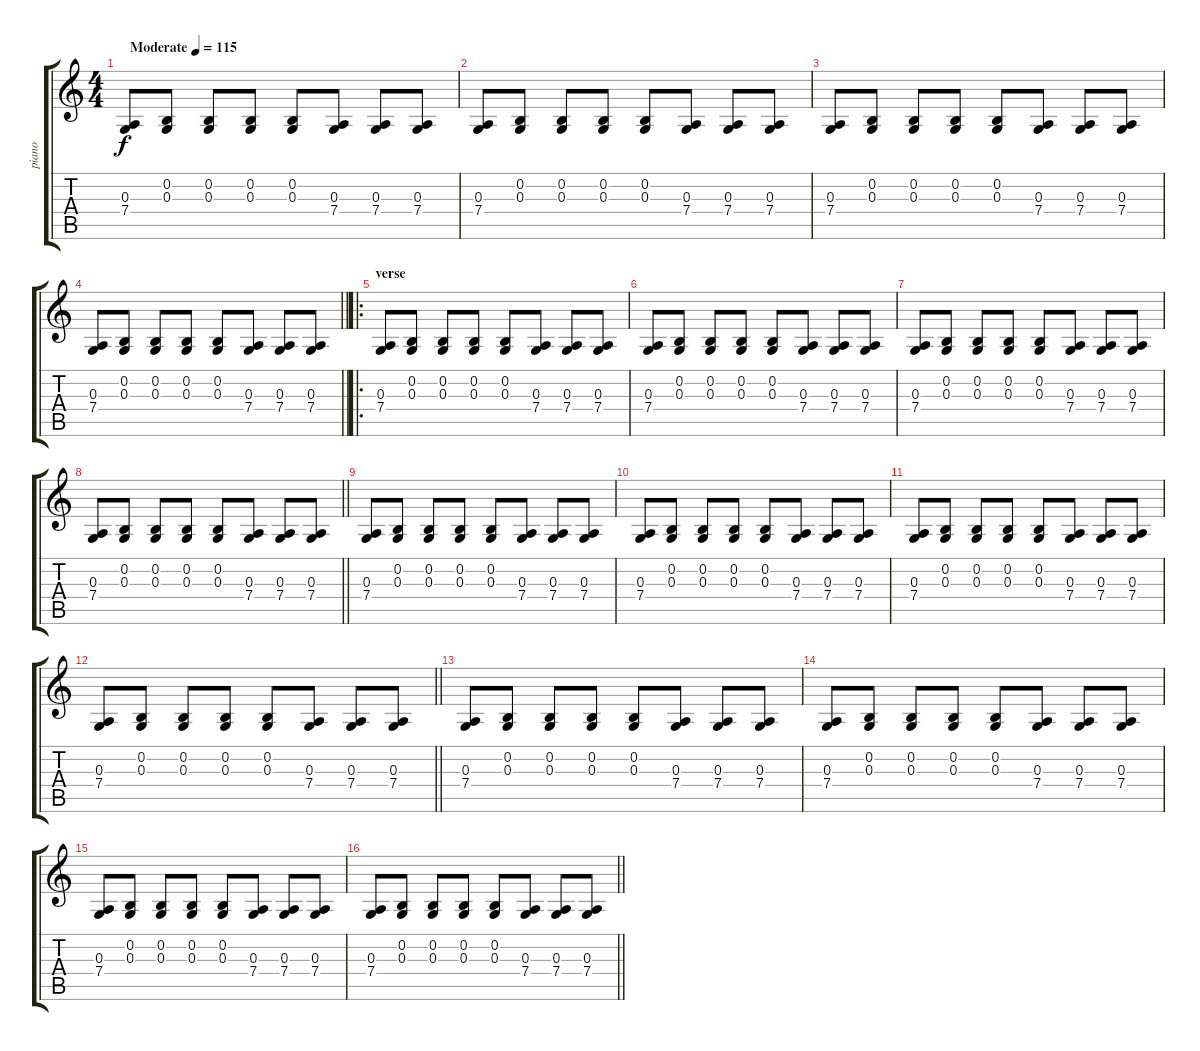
\track ("piano" "piano") {instrument acousticgrandpiano}
\staff {score tabs}
\tuning (E4 B3 G3 D3 A2 E2) {hide}
\ts (4 4)
\tempo (115 "Moderate")
\clef g2
\ks c
(0.3 7.4).8{dy f instrument acousticgrandpiano} (0.2 0.3).8 (0.2 0.3).8 (0.2 0.3).8 (0.2 0.3).8 (0.3 7.4).8 (0.3 7.4).8 (0.3 7.4).8 |
(0.3 7.4).8 (0.2 0.3).8 (0.2 0.3).8 (0.2 0.3).8 (0.2 0.3).8 (0.3 7.4).8 (0.3 7.4).8 (0.3 7.4).8 |
(0.3 7.4).8 (0.2 0.3).8 (0.2 0.3).8 (0.2 0.3).8 (0.2 0.3).8 (0.3 7.4).8 (0.3 7.4).8 (0.3 7.4).8 |
\barLineRight lightlight
(0.3 7.4).8 (0.2 0.3).8 (0.2 0.3).8 (0.2 0.3).8 (0.2 0.3).8 (0.3 7.4).8 (0.3 7.4).8 (0.3 7.4).8 |
\ro
\section ("" "verse")
(0.3 7.4).8 (0.2 0.3).8 (0.2 0.3).8 (0.2 0.3).8 (0.2 0.3).8 (0.3 7.4).8 (0.3 7.4).8 (0.3 7.4).8 |
(0.3 7.4).8 (0.2 0.3).8 (0.2 0.3).8 (0.2 0.3).8 (0.2 0.3).8 (0.3 7.4).8 (0.3 7.4).8 (0.3 7.4).8 |
(0.3 7.4).8 (0.2 0.3).8 (0.2 0.3).8 (0.2 0.3).8 (0.2 0.3).8 (0.3 7.4).8 (0.3 7.4).8 (0.3 7.4).8 |
\barLineRight lightlight
(0.3 7.4).8 (0.2 0.3).8 (0.2 0.3).8 (0.2 0.3).8 (0.2 0.3).8 (0.3 7.4).8 (0.3 7.4).8 (0.3 7.4).8 |
(0.3 7.4).8 (0.2 0.3).8 (0.2 0.3).8 (0.2 0.3).8 (0.2 0.3).8 (0.3 7.4).8 (0.3 7.4).8 (0.3 7.4).8 |
(0.3 7.4).8 (0.2 0.3).8 (0.2 0.3).8 (0.2 0.3).8 (0.2 0.3).8 (0.3 7.4).8 (0.3 7.4).8 (0.3 7.4).8 |
(0.3 7.4).8 (0.2 0.3).8 (0.2 0.3).8 (0.2 0.3).8 (0.2 0.3).8 (0.3 7.4).8 (0.3 7.4).8 (0.3 7.4).8 |
\barLineRight lightlight
(0.3 7.4).8 (0.2 0.3).8 (0.2 0.3).8 (0.2 0.3).8 (0.2 0.3).8 (0.3 7.4).8 (0.3 7.4).8 (0.3 7.4).8 |
(0.3 7.4).8 (0.2 0.3).8 (0.2 0.3).8 (0.2 0.3).8 (0.2 0.3).8 (0.3 7.4).8 (0.3 7.4).8 (0.3 7.4).8 |
(0.3 7.4).8 (0.2 0.3).8 (0.2 0.3).8 (0.2 0.3).8 (0.2 0.3).8 (0.3 7.4).8 (0.3 7.4).8 (0.3 7.4).8 |
(0.3 7.4).8 (0.2 0.3).8 (0.2 0.3).8 (0.2 0.3).8 (0.2 0.3).8 (0.3 7.4).8 (0.3 7.4).8 (0.3 7.4).8 |
\barLineRight lightlight
(0.3 7.4).8 (0.2 0.3).8 (0.2 0.3).8 (0.2 0.3).8 (0.2 0.3).8 (0.3 7.4).8 (0.3 7.4).8 (0.3 7.4).8
